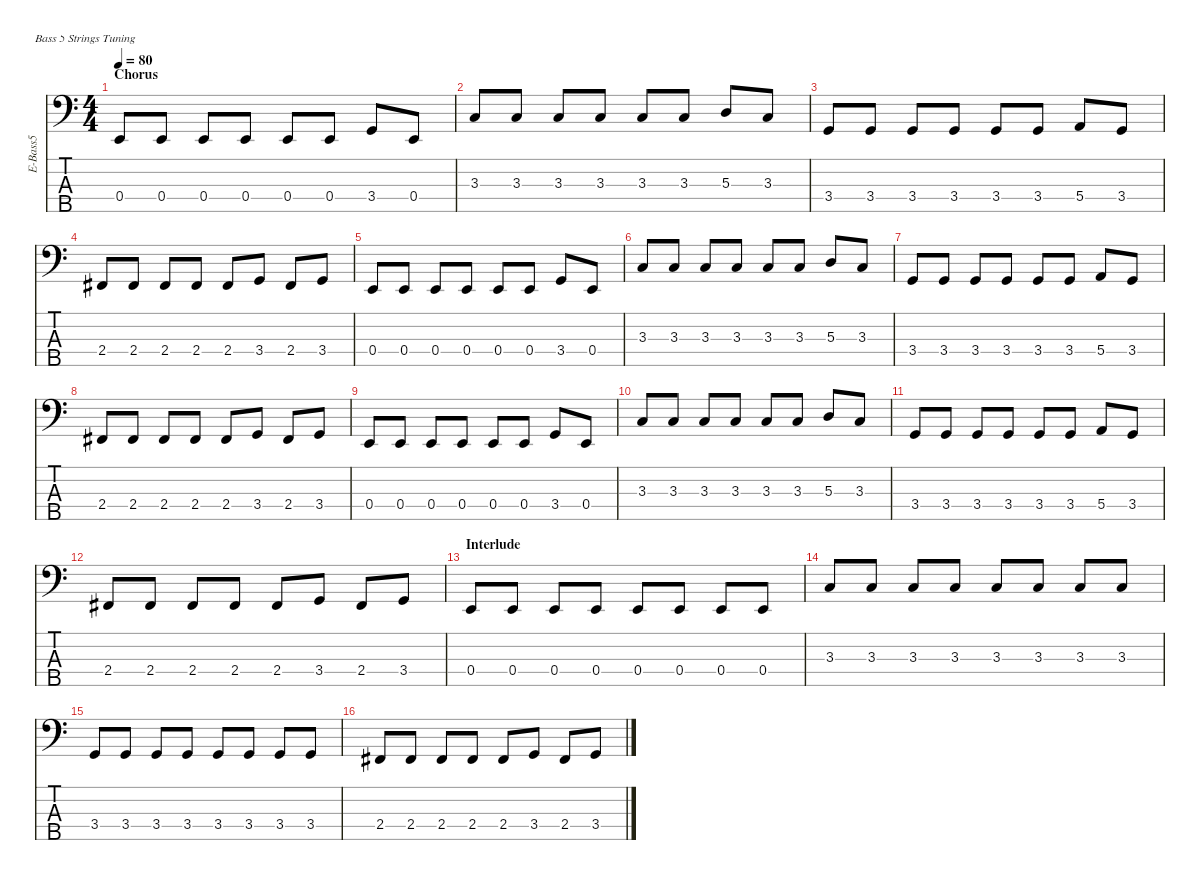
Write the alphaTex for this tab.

\hideDynamics
\bracketExtendMode nobrackets
\otherSystemsTrackNameOrientation horizontal
\track ("Bass" "E-Bass5") {instrument electricbasspick}
\staff {score tabs}
\tuning (G2 D2 A1 E1 B0)
\ts (4 4)
\section ("" "Chorus")
\tempo 80
\clef f4
\ks c
0.4.8{dy f beam Up} 0.4.8{beam Up} 0.4.8{beam Up} 0.4.8{beam Up} 0.4.8{beam Up} 0.4.8{beam Up} 3.4.8{beam Up} 0.4.8{beam Up} |
3.3.8{beam Up} 3.3.8{beam Up} 3.3.8{beam Up} 3.3.8{beam Up} 3.3.8{beam Up} 3.3.8{beam Up} 5.3.8{beam Up} 3.3.8{beam Up} |
3.4.8{beam Up} 3.4.8{beam Up} 3.4.8{beam Up} 3.4.8{beam Up} 3.4.8{beam Up} 3.4.8{beam Up} 5.4.8{beam Up} 3.4.8{beam Up} |
2.4{acc #}.8{beam Up} 2.4{acc #}.8{beam Up} 2.4{acc #}.8{beam Up} 2.4{acc #}.8{beam Up} 2.4{acc #}.8{beam Up} 3.4.8{beam Up} 2.4{acc #}.8{beam Up} 3.4.8{beam Up} |
0.4.8{beam Up} 0.4.8{beam Up} 0.4.8{beam Up} 0.4.8{beam Up} 0.4.8{beam Up} 0.4.8{beam Up} 3.4.8{beam Up} 0.4.8{beam Up} |
3.3.8{beam Up} 3.3.8{beam Up} 3.3.8{beam Up} 3.3.8{beam Up} 3.3.8{beam Up} 3.3.8{beam Up} 5.3.8{beam Up} 3.3.8{beam Up} |
3.4.8{beam Up} 3.4.8{beam Up} 3.4.8{beam Up} 3.4.8{beam Up} 3.4.8{beam Up} 3.4.8{beam Up} 5.4.8{beam Up} 3.4.8{beam Up} |
2.4{acc #}.8{beam Up} 2.4{acc #}.8{beam Up} 2.4{acc #}.8{beam Up} 2.4{acc #}.8{beam Up} 2.4{acc #}.8{beam Up} 3.4.8{beam Up} 2.4{acc #}.8{beam Up} 3.4.8{beam Up} |
0.4.8{beam Up} 0.4.8{beam Up} 0.4.8{beam Up} 0.4.8{beam Up} 0.4.8{beam Up} 0.4.8{beam Up} 3.4.8{beam Up} 0.4.8{beam Up} |
3.3.8{beam Up} 3.3.8{beam Up} 3.3.8{beam Up} 3.3.8{beam Up} 3.3.8{beam Up} 3.3.8{beam Up} 5.3.8{beam Up} 3.3.8{beam Up} |
3.4.8{beam Up} 3.4.8{beam Up} 3.4.8{beam Up} 3.4.8{beam Up} 3.4.8{beam Up} 3.4.8{beam Up} 5.4.8{beam Up} 3.4.8{beam Up} |
2.4{acc #}.8{beam Up} 2.4{acc #}.8{beam Up} 2.4{acc #}.8{beam Up} 2.4{acc #}.8{beam Up} 2.4{acc #}.8{beam Up} 3.4.8{beam Up} 2.4{acc #}.8{beam Up} 3.4.8{beam Up} |
\section ("" "Interlude")
0.4.8{beam Up} 0.4.8{beam Up} 0.4.8{beam Up} 0.4.8{beam Up} 0.4.8{beam Up} 0.4.8{beam Up} 0.4.8{beam Up} 0.4.8{beam Up} |
3.3.8{beam Up} 3.3.8{beam Up} 3.3.8{beam Up} 3.3.8{beam Up} 3.3.8{beam Up} 3.3.8{beam Up} 3.3.8{beam Up} 3.3.8{beam Up} |
3.4.8{beam Up} 3.4.8{beam Up} 3.4.8{beam Up} 3.4.8{beam Up} 3.4.8{beam Up} 3.4.8{beam Up} 3.4.8{beam Up} 3.4.8{beam Up} |
2.4{acc #}.8{beam Up} 2.4{acc #}.8{beam Up} 2.4{acc #}.8{beam Up} 2.4{acc #}.8{beam Up} 2.4{acc #}.8{beam Up} 3.4.8{beam Up} 2.4{acc #}.8{beam Up} 3.4.8{beam Up}
